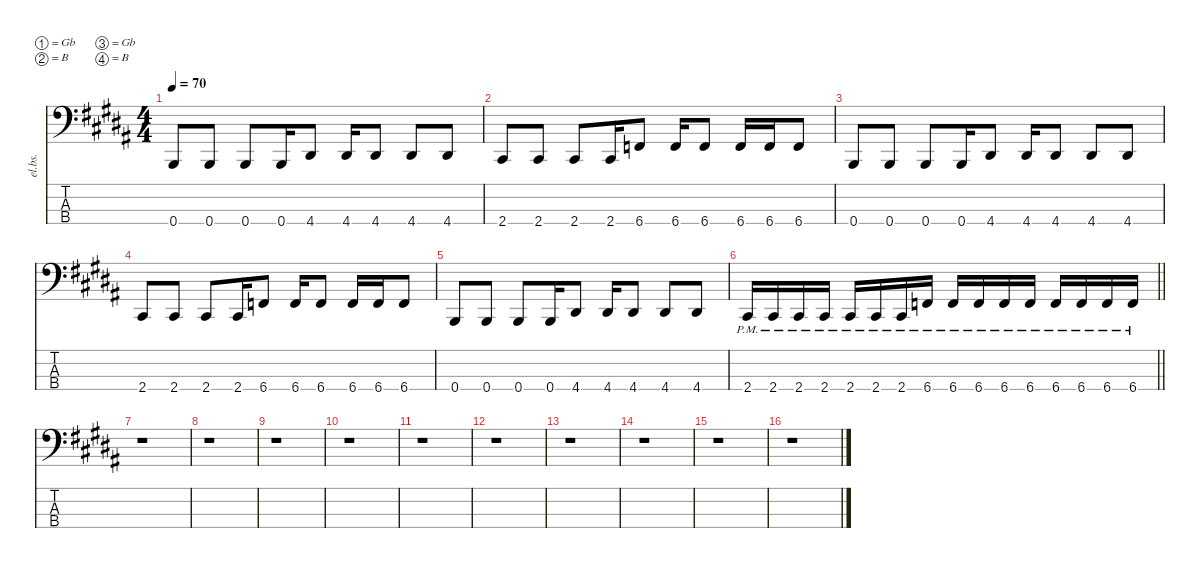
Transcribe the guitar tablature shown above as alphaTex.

\defaultSystemsLayout 4
\hideDynamics
\bracketExtendMode nobrackets
\otherSystemsTrackNameOrientation horizontal
\track ("Bass" "el.bs.") {defaultSystemsLayout 4 instrument electricbasspick}
\staff {score tabs}
\tuning (Gb2 B1 Gb1 B0)
\ts (4 4)
\tempo 70
\clef f4
\ks b
0.4{acc forcenatural}.8{dy f beam Up} 0.4{acc forcenatural}.8{beam Up} 0.4{acc forcenatural}.8{beam Up} 0.4{acc forcenatural}.16{beam Up} 4.4{acc #}.8{beam Up} 4.4{acc #}.16{beam Up} 4.4{acc #}.8{beam Up} 4.4{acc #}.8{beam Up} 4.4{acc #}.8{beam Up} |
2.4{acc #}.8{beam Up} 2.4{acc #}.8{beam Up} 2.4{acc #}.8{beam Up} 2.4{acc #}.16{beam Up} 6.4{acc forcenatural}.8{beam Up} 6.4{acc forcenatural}.16{beam Up} 6.4{acc forcenatural}.8{beam Up} 6.4{acc forcenatural}.16{beam Up} 6.4{acc forcenatural}.16{beam Up} 6.4{acc forcenatural}.8{beam Up} |
0.4{acc forcenatural}.8{beam Up} 0.4{acc forcenatural}.8{beam Up} 0.4{acc forcenatural}.8{beam Up} 0.4{acc forcenatural}.16{beam Up} 4.4{acc #}.8{beam Up} 4.4{acc #}.16{beam Up} 4.4{acc #}.8{beam Up} 4.4{acc #}.8{beam Up} 4.4{acc #}.8{beam Up} |
2.4{acc #}.8{beam Up} 2.4{acc #}.8{beam Up} 2.4{acc #}.8{beam Up} 2.4{acc #}.16{beam Up} 6.4{acc forcenatural}.8{beam Up} 6.4{acc forcenatural}.16{beam Up} 6.4{acc forcenatural}.8{beam Up} 6.4{acc forcenatural}.16{beam Up} 6.4{acc forcenatural}.16{beam Up} 6.4{acc forcenatural}.8{beam Up} |
0.4{acc forcenatural}.8{beam Up} 0.4{acc forcenatural}.8{beam Up} 0.4{acc forcenatural}.8{beam Up} 0.4{acc forcenatural}.16{beam Up} 4.4{acc #}.8{beam Up} 4.4{acc #}.16{beam Up} 4.4{acc #}.8{beam Up} 4.4{acc #}.8{beam Up} 4.4{acc #}.8{beam Up} |
\tempo (71 1 hide)
\barLineRight lightlight
2.4{pm acc #}.16{beam Up} 2.4{pm acc #}.16{beam Up} 2.4{pm acc #}.16{beam Up} 2.4{pm acc #}.16{beam Up} 2.4{pm acc #}.16{beam Up} 2.4{pm acc #}.16{beam Up} 2.4{pm acc #}.16{beam Up} 6.4{pm acc forcenatural}.16{beam Up} 6.4{pm acc forcenatural}.16{beam Up} 6.4{pm acc forcenatural}.16{beam Up} 6.4{pm acc forcenatural}.16{beam Up} 6.4{pm acc forcenatural}.16{beam Up} 6.4{pm acc forcenatural}.16{beam Up} 6.4{pm acc forcenatural}.16{beam Up} 6.4{pm acc forcenatural}.16{beam Up} 6.4{pm acc forcenatural}.16{beam Up} |
r.1{beam Down} |
r.1{beam Down} |
r.1{beam Down} |
r.1{beam Down} |
r.1{beam Down} |
r.1{beam Down} |
r.1{beam Down} |
r.1{beam Down} |
r.1{beam Down} |
r.1{beam Down}
